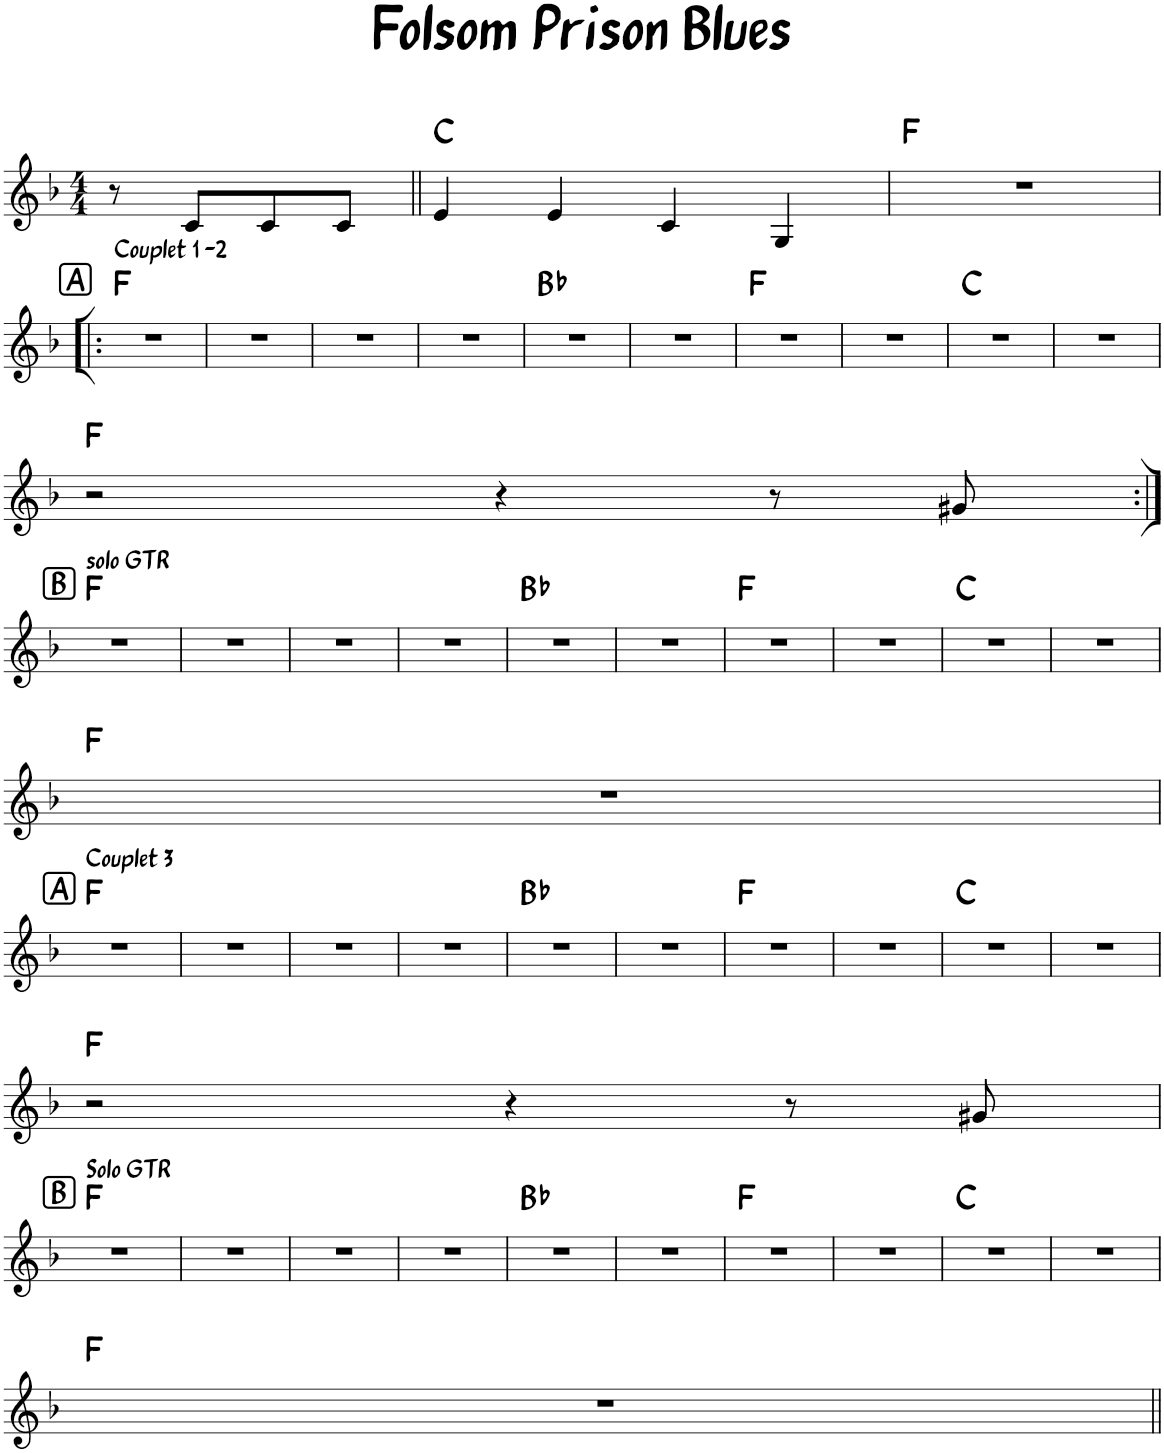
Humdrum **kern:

**kern	**harte
*part1	*part1
*staff1	*
*I"Piano	*
*I'Pno.	*
*clefG2	*
*k[b-]	*
*M4/4	*
=	=
8r	.
8c/L	.
8c/	.
8c/J	.
=1||	=1||
4e/	C:maj
4e/	.
4c/	.
4G/	.
=2	=2
1r	F:maj
!!LO:LB:g=z
!!LO:REH:place=s1:a:rj:fs=14:t=A
=3!|:	=3!|:
!LO:TX:a:t=Couplet 1 -2	!
1r	F:maj
=4	=4
1r	.
=5	=5
1r	.
=6	=6
1r	.
=7	=7
1r	Bb:maj
=8	=8
1r	.
=9	=9
1r	F:maj
=10	=10
1r	.
=11	=11
1r	C:maj
=12	=12
1r	.
!!LO:LB:g=z
=13	=13
2r	F:maj
4r	.
8r	.
8g#X/	.
!!LO:LB:g=z
!!LO:REH:place=s1:a:rj:fs=14:t=B
=14:|!	=14:|!
!LO:TX:a:t=solo GTR	!
1r	F:maj
=15	=15
1r	.
=16	=16
1r	.
=17	=17
1r	.
=18	=18
1r	Bb:maj
=19	=19
1r	.
=20	=20
1r	F:maj
=21	=21
1r	.
=22	=22
1r	C:maj
=23	=23
1r	.
!!LO:LB:g=z
=24	=24
1r	F:maj
!!LO:LB:g=z
!!LO:REH:place=s1:a:rj:fs=14:t=A
=25	=25
!LO:TX:a:t=Couplet 3	!
1r	F:maj
=26	=26
1r	.
=27	=27
1r	.
=28	=28
1r	.
=29	=29
1r	Bb:maj
=30	=30
1r	.
=31	=31
1r	F:maj
=32	=32
1r	.
=33	=33
1r	C:maj
=34	=34
1r	.
!!LO:LB:g=z
=35	=35
2r	F:maj
4r	.
8r	.
8g#X/	.
!!LO:LB:g=z
!!LO:REH:place=s1:a:rj:fs=14:t=B
=36	=36
!LO:TX:a:t=Solo GTR	!
1r	F:maj
=37	=37
1r	.
=38	=38
1r	.
=39	=39
1r	.
=40	=40
1r	Bb:maj
=41	=41
1r	.
=42	=42
1r	F:maj
=43	=43
1r	.
=44	=44
1r	C:maj
=45	=45
1r	.
!!LO:LB:g=z
=46	=46
1r	F:maj
=||	=||
*-	*-
